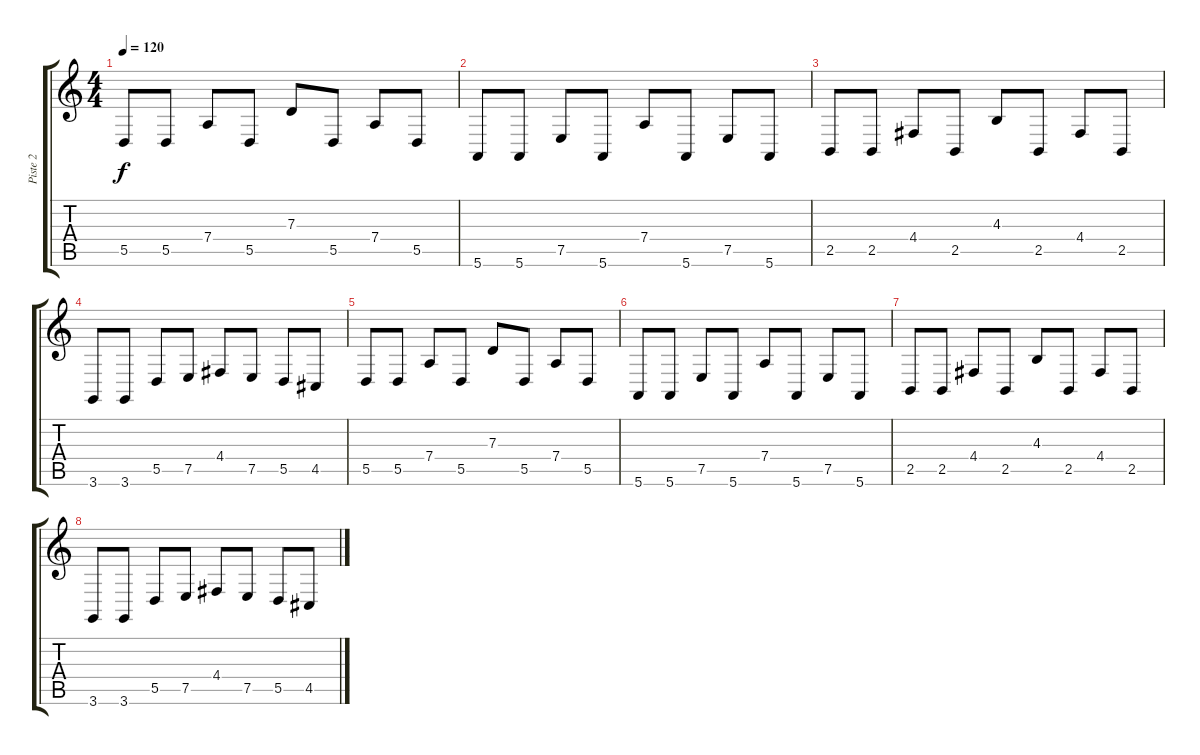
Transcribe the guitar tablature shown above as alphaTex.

\track ("Piste 2" "Piste 2") {instrument fx7echoes}
\staff {score tabs}
\tuning (E4 B3 G3 D3 A2 E2) {hide}
\ts (4 4)
\tempo 120
\clef g2
\ks c
5.5.8{dy f} 5.5.8 7.4.8 5.5.8 7.3.8 5.5.8 7.4.8 5.5.8 |
5.6.8 5.6.8 7.5.8 5.6.8 7.4.8 5.6.8 7.5.8 5.6.8 |
2.5.8 2.5.8 4.4.8 2.5.8 4.3.8 2.5.8 4.4.8 2.5.8 |
3.6.8 3.6.8 5.5.8 7.5.8 4.4.8 7.5.8 5.5.8 4.5.8 |
5.5.8 5.5.8 7.4.8 5.5.8 7.3.8 5.5.8 7.4.8 5.5.8 |
5.6.8 5.6.8 7.5.8 5.6.8 7.4.8 5.6.8 7.5.8 5.6.8 |
2.5.8 2.5.8 4.4.8 2.5.8 4.3.8 2.5.8 4.4.8 2.5.8 |
3.6.8 3.6.8 5.5.8 7.5.8 4.4.8 7.5.8 5.5.8 4.5.8
